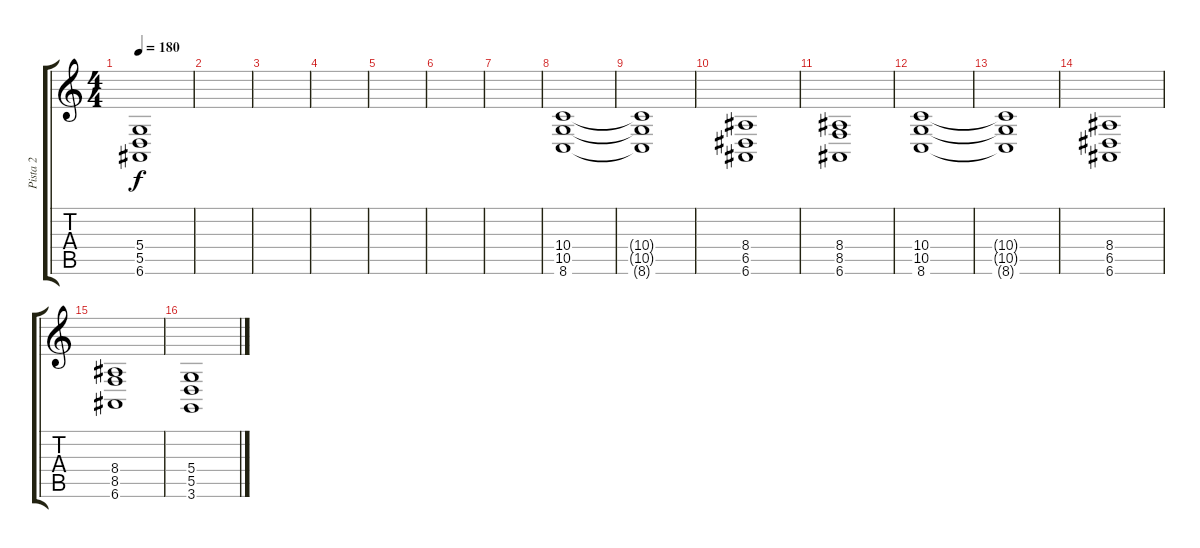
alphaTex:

\track ("Pista 2" "Pista 2") {instrument pad4choir}
\staff {score tabs}
\tuning (E4 B3 G3 D3 A2 E2) {hide}
\ts (4 4)
\tempo 180
\clef g2
\ks c
(5.4 5.5 6.6).1{dy f} |
|
|
|
|
|
|
(10.4 10.5 8.6).1 |
(10.4{t} 10.5{t} 8.6{t}).1 |
(8.4 6.5 6.6).1 |
(8.4 8.5 6.6).1 |
(10.4 10.5 8.6).1 |
(10.4{t} 10.5{t} 8.6{t}).1 |
(8.4 6.5 6.6).1 |
(8.4 8.5 6.6).1 |
(5.4 5.5 3.6).1
